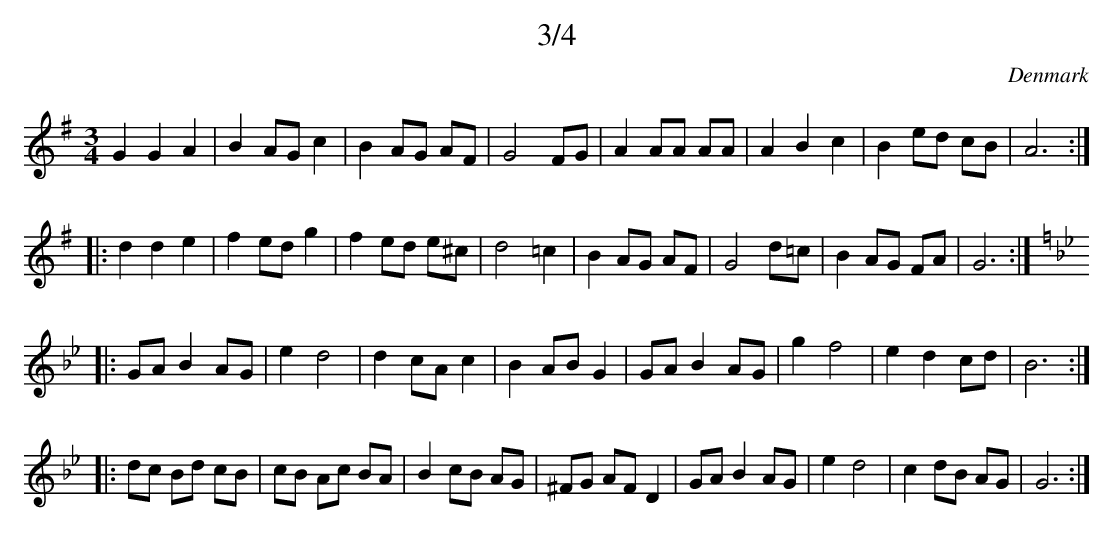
X:1
T:3/4
M:3/4
O:Denmark
K:G
G2 G2 A2|B2 AG c2|B2 AG AF|G4 FG|\
A2 AA AA|A2 B2 c2|B2 ed cB|A6 ::
d2 d2 e2|f2 ed g2|f2 ed e^c|d4 =c2|\
B2 AG AF|G4 d=c|B2AG FA|G6 :|
K:Gm
|:\
GA B2 AG|e2 d4|d2cA c2|B2 AB G2|\
GA B2 AG|g2 f4| e2 d2 cd|B6 ::
dc Bd cB|cB Ac BA|B2 cB AG|^FG AF D2|\
GA B2 AG|e2 d4| c2 dB AG|G6 :|
